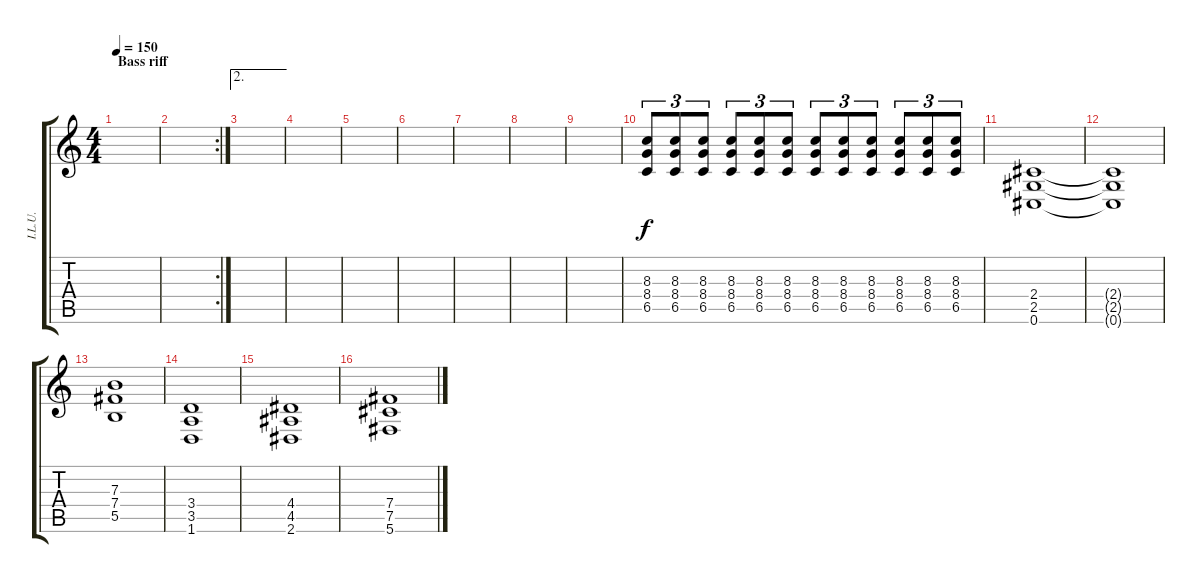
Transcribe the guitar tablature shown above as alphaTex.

\track ("I.L.U." "I.L.U.") {instrument distortionguitar}
\staff {score tabs}
\tuning (Db4 Ab3 E3 B2 Gb2 Db2) {hide}
\ts (4 4)
\section ("" "Bass riff")
\tempo 150
\clef g2
\ks c
|
\rc 2
|
\ae 2
|
|
|
|
|
|
|
(8.3 8.4 6.5).8{tu (3 2)} (8.3 8.4 6.5).8{tu (3 2)} (8.3 8.4 6.5).8{tu (3 2)} (8.3 8.4 6.5).8{tu (3 2)} (8.3 8.4 6.5).8{tu (3 2)} (8.3 8.4 6.5).8{tu (3 2)} (8.3 8.4 6.5).8{tu (3 2)} (8.3 8.4 6.5).8{tu (3 2)} (8.3 8.4 6.5).8{tu (3 2)} (8.3 8.4 6.5).8{tu (3 2)} (8.3 8.4 6.5).8{tu (3 2)} (8.3 8.4 6.5).8{tu (3 2)} |
(2.4 2.5 0.6).1 |
(2.4{t} 2.5{t} 0.6{t}).1 |
(7.3 7.4 5.5).1 |
(3.4 3.5 1.6).1 |
(4.4 4.5 2.6).1 |
(7.4 7.5 5.6).1
